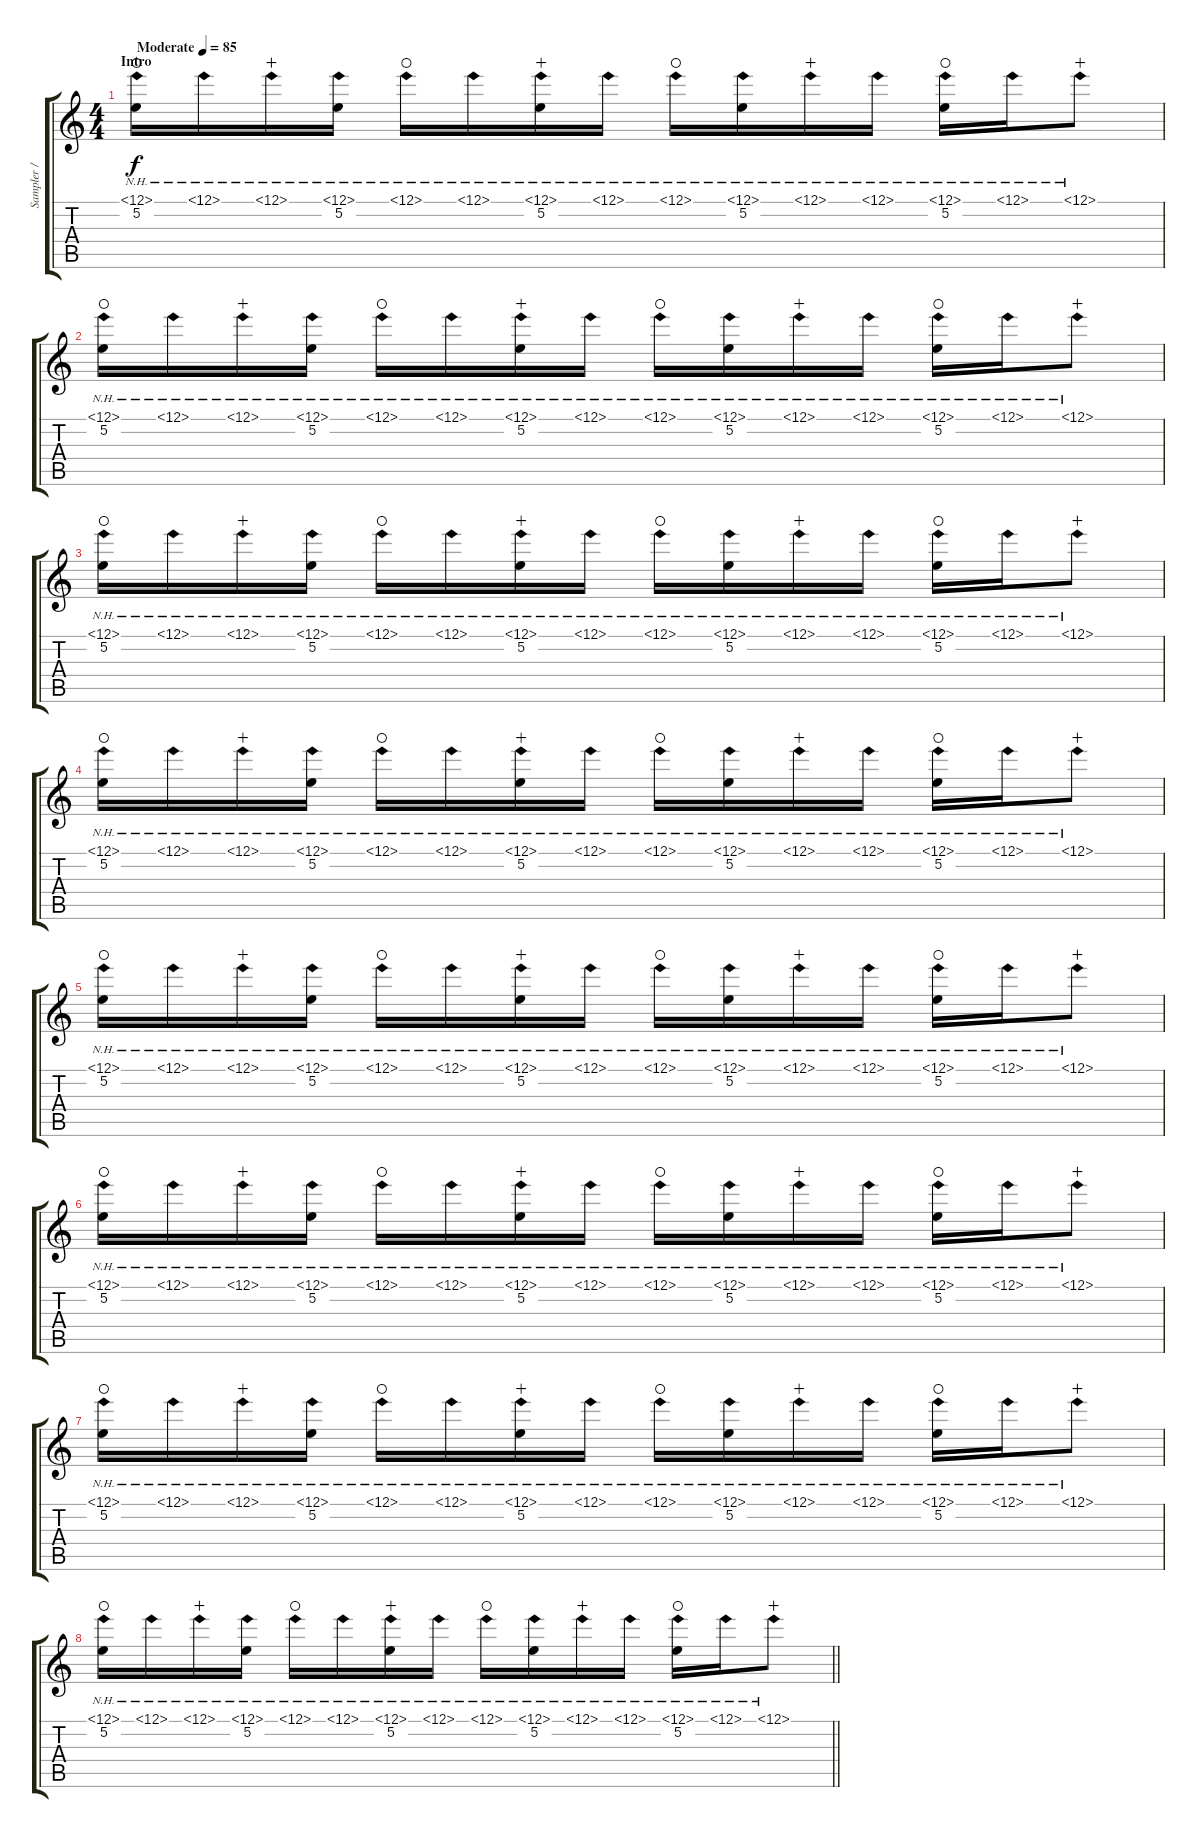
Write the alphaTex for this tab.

\track ("Sampler / Guitar #1" "Sampler / ") {instrument overdrivenguitar}
\staff {score tabs}
\tuning (E4 B3 G3 D3 A2 E2) {hide}
\ts (4 4)
\section ("" "Intro")
\tempo (85 "Moderate")
\clef g2
\ks c
(12.1{nh} 5.2).16{dy f instrument overdrivenguitar waho} 12.1{nh}.16 12.1{nh}.16{wahc} (12.1{nh} 5.2).16 12.1{nh}.16{waho} 12.1{nh}.16 (12.1{nh} 5.2).16{wahc} 12.1{nh}.16 12.1{nh}.16{waho} (12.1{nh} 5.2).16 12.1{nh}.16{wahc} 12.1{nh}.16 (12.1{nh} 5.2).16{waho} 12.1{nh}.16 12.1{nh}.8{wahc} |
(12.1{nh} 5.2).16{waho} 12.1{nh}.16 12.1{nh}.16{wahc} (12.1{nh} 5.2).16 12.1{nh}.16{waho} 12.1{nh}.16 (12.1{nh} 5.2).16{wahc} 12.1{nh}.16 12.1{nh}.16{waho} (12.1{nh} 5.2).16 12.1{nh}.16{wahc} 12.1{nh}.16 (12.1{nh} 5.2).16{waho} 12.1{nh}.16 12.1{nh}.8{wahc} |
(12.1{nh} 5.2).16{waho} 12.1{nh}.16 12.1{nh}.16{wahc} (12.1{nh} 5.2).16 12.1{nh}.16{waho} 12.1{nh}.16 (12.1{nh} 5.2).16{wahc} 12.1{nh}.16 12.1{nh}.16{waho} (12.1{nh} 5.2).16 12.1{nh}.16{wahc} 12.1{nh}.16 (12.1{nh} 5.2).16{waho} 12.1{nh}.16 12.1{nh}.8{wahc} |
(12.1{nh} 5.2).16{waho} 12.1{nh}.16 12.1{nh}.16{wahc} (12.1{nh} 5.2).16 12.1{nh}.16{waho} 12.1{nh}.16 (12.1{nh} 5.2).16{wahc} 12.1{nh}.16 12.1{nh}.16{waho} (12.1{nh} 5.2).16 12.1{nh}.16{wahc} 12.1{nh}.16 (12.1{nh} 5.2).16{waho} 12.1{nh}.16 12.1{nh}.8{wahc} |
(12.1{nh} 5.2).16{waho} 12.1{nh}.16 12.1{nh}.16{wahc} (12.1{nh} 5.2).16 12.1{nh}.16{waho} 12.1{nh}.16 (12.1{nh} 5.2).16{wahc} 12.1{nh}.16 12.1{nh}.16{waho} (12.1{nh} 5.2).16 12.1{nh}.16{wahc} 12.1{nh}.16 (12.1{nh} 5.2).16{waho} 12.1{nh}.16 12.1{nh}.8{wahc} |
(12.1{nh} 5.2).16{waho} 12.1{nh}.16 12.1{nh}.16{wahc} (12.1{nh} 5.2).16 12.1{nh}.16{waho} 12.1{nh}.16 (12.1{nh} 5.2).16{wahc} 12.1{nh}.16 12.1{nh}.16{waho} (12.1{nh} 5.2).16 12.1{nh}.16{wahc} 12.1{nh}.16 (12.1{nh} 5.2).16{waho} 12.1{nh}.16 12.1{nh}.8{wahc} |
(12.1{nh} 5.2).16{waho} 12.1{nh}.16 12.1{nh}.16{wahc} (12.1{nh} 5.2).16 12.1{nh}.16{waho} 12.1{nh}.16 (12.1{nh} 5.2).16{wahc} 12.1{nh}.16 12.1{nh}.16{waho} (12.1{nh} 5.2).16 12.1{nh}.16{wahc} 12.1{nh}.16 (12.1{nh} 5.2).16{waho} 12.1{nh}.16 12.1{nh}.8{wahc} |
\barLineRight lightlight
(12.1{nh} 5.2).16{waho} 12.1{nh}.16 12.1{nh}.16{wahc} (12.1{nh} 5.2).16 12.1{nh}.16{waho} 12.1{nh}.16 (12.1{nh} 5.2).16{wahc} 12.1{nh}.16 12.1{nh}.16{waho} (12.1{nh} 5.2).16 12.1{nh}.16{wahc} 12.1{nh}.16 (12.1{nh} 5.2).16{waho} 12.1{nh}.16 12.1{nh}.8{wahc}
